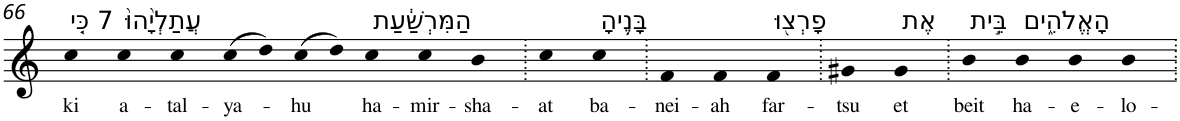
**kern	**text
*part1	*part1
*staff1	*staff1
*I"Piano	*
*I'Pno	*
!!LO:PB:g=z
*clefG2	*
*k[]	*
=66	=66
!LO:TX:a:t=7 כִּ֤י	!
!	!LO:LY:b
4cc	ki
!LO:TX:a:t=עֲתַלְיָ֙הוּ֙	!
!	!LO:LY:b
4cc	a-
!	!LO:LY:b
4cc	-tal-
!	!LO:LY:b
(>8cc	-ya-
8dd)	.
!	!LO:LY:b
(>8cc	-hu
8dd)	.
!LO:TX:a:t=הַמִּרְשַׁ֔עַת	!
!	!LO:LY:b
4cc	ha-
!	!LO:LY:b
4cc	-mir-
!	!LO:LY:b
4b	-sha-
=67.	=67.
!	!LO:LY:b
4cc	-at
!LO:TX:a:t=בָּנֶ֥יהָ	!
!	!LO:LY:b
4cc	ba-
=68.	=68.
!	!LO:LY:b
4f	-nei-
!	!LO:LY:b
4f	-ah
!LO:TX:a:t=פָרְצ֖וּ	!
!	!LO:LY:b
4f	far-
=69.	=69.
!	!LO:LY:b
4g#X	-tsu
!LO:TX:a:t=אֶת	!
!	!LO:LY:b
4g#	et
=70.	=70.
!LO:TX:a:t=בֵּ֣ית	!
!	!LO:LY:b
4b	beit
!LO:TX:a:t=הָאֱלֹהִ֑ים	!
!	!LO:LY:b
4b	ha-
!	!LO:LY:b
4b	-e-
!	!LO:LY:b
4b	-lo-
=.	=.
*-	*-
